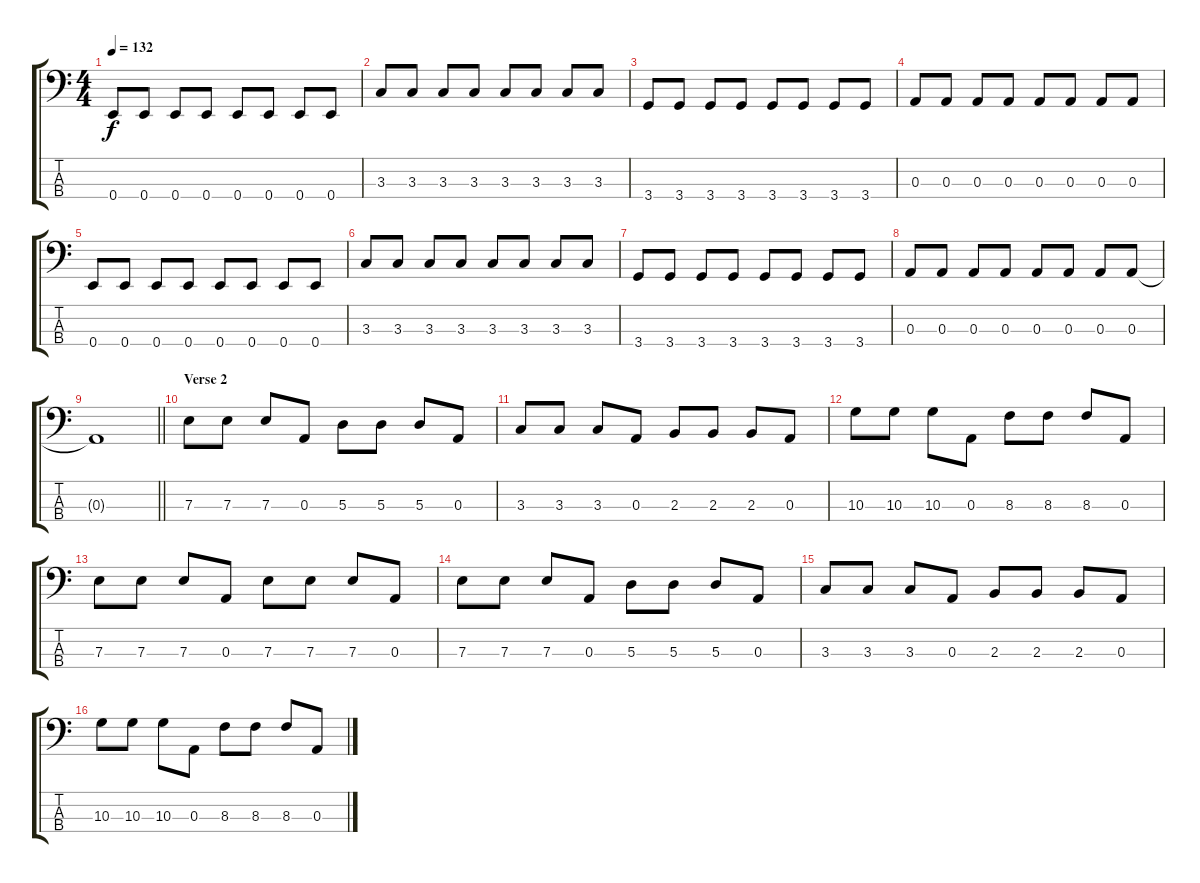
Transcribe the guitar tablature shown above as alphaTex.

\track "" {instrument electricbassfinger}
\staff {score tabs}
\tuning (G2 D2 A1 E1) {hide}
\ts (4 4)
\tempo 132
\clef f4
\ks c
0.4.8{dy f} 0.4.8 0.4.8 0.4.8 0.4.8 0.4.8 0.4.8 0.4.8 |
3.3.8 3.3.8 3.3.8 3.3.8 3.3.8 3.3.8 3.3.8 3.3.8 |
3.4.8 3.4.8 3.4.8 3.4.8 3.4.8 3.4.8 3.4.8 3.4.8 |
0.3.8 0.3.8 0.3.8 0.3.8 0.3.8 0.3.8 0.3.8 0.3.8 |
0.4.8 0.4.8 0.4.8 0.4.8 0.4.8 0.4.8 0.4.8 0.4.8 |
3.3.8 3.3.8 3.3.8 3.3.8 3.3.8 3.3.8 3.3.8 3.3.8 |
3.4.8 3.4.8 3.4.8 3.4.8 3.4.8 3.4.8 3.4.8 3.4.8 |
0.3.8 0.3.8 0.3.8 0.3.8 0.3.8 0.3.8 0.3.8 0.3.8 |
\barLineRight lightlight
0.3{t}.1 |
\section ("" "Verse 2")
7.3.8 7.3.8 7.3.8 0.3.8 5.3.8 5.3.8 5.3.8 0.3.8 |
3.3.8 3.3.8 3.3.8 0.3.8 2.3.8 2.3.8 2.3.8 0.3.8 |
10.3.8 10.3.8 10.3.8 0.3.8 8.3.8 8.3.8 8.3.8 0.3.8 |
7.3.8 7.3.8 7.3.8 0.3.8 7.3.8 7.3.8 7.3.8 0.3.8 |
7.3.8 7.3.8 7.3.8 0.3.8 5.3.8 5.3.8 5.3.8 0.3.8 |
3.3.8 3.3.8 3.3.8 0.3.8 2.3.8 2.3.8 2.3.8 0.3.8 |
10.3.8 10.3.8 10.3.8 0.3.8 8.3.8 8.3.8 8.3.8 0.3.8
